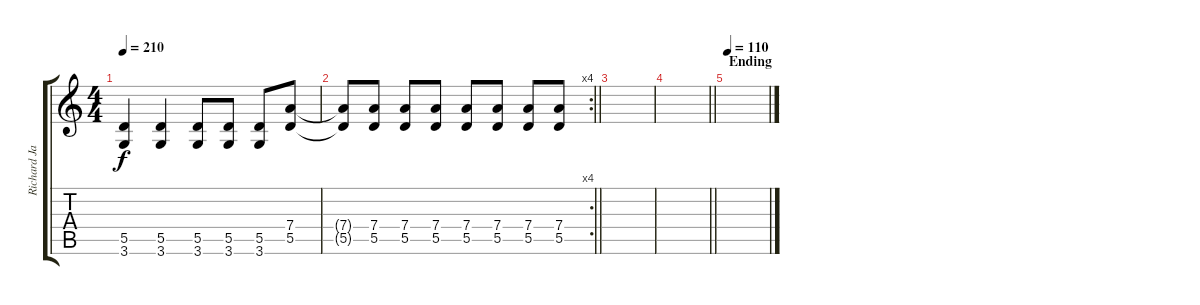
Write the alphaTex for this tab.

\track ("Richard Jalonen" "Richard Ja") {instrument acousticguitarsteel}
\staff {score tabs}
\tuning (E4 B3 G3 D3 A2 E2) {hide}
\ts (4 4)
\tempo 210
\clef g2
\ks c
(5.5 3.6).4{dy f} (5.5 3.6).4 (5.5 3.6).8 (5.5 3.6).8 (5.5 3.6).8 (7.4 5.5).8 |
\rc 4
\barLineRight lightlight
(7.4{t} 5.5{t}).8 (7.4 5.5).8 (7.4 5.5).8 (7.4 5.5).8 (7.4 5.5).8 (7.4 5.5).8 (7.4 5.5).8 (7.4 5.5).8 |
\section ("" "")
|
\barLineRight lightlight
|
\section ("" "Ending")
\tempo 110
